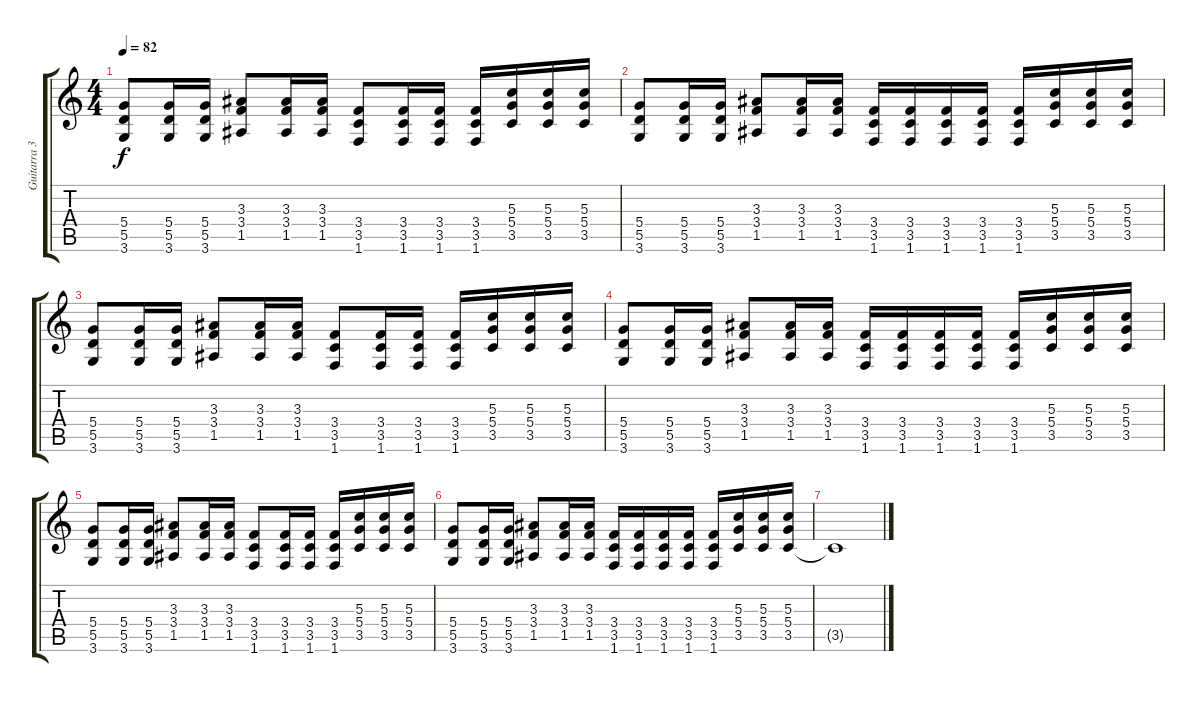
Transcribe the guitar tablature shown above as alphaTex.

\track ("Guitarra 3" "Guitarra 3") {instrument overdrivenguitar}
\staff {score tabs}
\tuning (E4 B3 G3 D3 A2 E2) {hide}
\ts (4 4)
\tempo 82
\clef g2
\ks c
(5.4 5.5 3.6).8{dy f} (5.4 5.5 3.6).16 (5.4 5.5 3.6).16 (3.3 3.4 1.5).8 (3.3 3.4 1.5).16 (3.3 3.4 1.5).16 (3.4 3.5 1.6).8 (3.4 3.5 1.6).16 (3.4 3.5 1.6).16 (3.4 3.5 1.6).16 (5.3 5.4 3.5).16 (5.3 5.4 3.5).16 (5.3 5.4 3.5).16 |
(5.4 5.5 3.6).8 (5.4 5.5 3.6).16 (5.4 5.5 3.6).16 (3.3 3.4 1.5).8 (3.3 3.4 1.5).16 (3.3 3.4 1.5).16 (3.4 3.5 1.6).16 (3.4 3.5 1.6).16 (3.4 3.5 1.6).16 (3.4 3.5 1.6).16 (3.4 3.5 1.6).16 (5.3 5.4 3.5).16 (5.3 5.4 3.5).16 (5.3 5.4 3.5).16 |
(5.4 5.5 3.6).8 (5.4 5.5 3.6).16 (5.4 5.5 3.6).16 (3.3 3.4 1.5).8 (3.3 3.4 1.5).16 (3.3 3.4 1.5).16 (3.4 3.5 1.6).8 (3.4 3.5 1.6).16 (3.4 3.5 1.6).16 (3.4 3.5 1.6).16 (5.3 5.4 3.5).16 (5.3 5.4 3.5).16 (5.3 5.4 3.5).16 |
(5.4 5.5 3.6).8 (5.4 5.5 3.6).16 (5.4 5.5 3.6).16 (3.3 3.4 1.5).8 (3.3 3.4 1.5).16 (3.3 3.4 1.5).16 (3.4 3.5 1.6).16 (3.4 3.5 1.6).16 (3.4 3.5 1.6).16 (3.4 3.5 1.6).16 (3.4 3.5 1.6).16 (5.3 5.4 3.5).16 (5.3 5.4 3.5).16 (5.3 5.4 3.5).16 |
(5.4 5.5 3.6).8 (5.4 5.5 3.6).16 (5.4 5.5 3.6).16 (3.3 3.4 1.5).8 (3.3 3.4 1.5).16 (3.3 3.4 1.5).16 (3.4 3.5 1.6).8 (3.4 3.5 1.6).16 (3.4 3.5 1.6).16 (3.4 3.5 1.6).16 (5.3 5.4 3.5).16 (5.3 5.4 3.5).16 (5.3 5.4 3.5).16 |
(5.4 5.5 3.6).8 (5.4 5.5 3.6).16 (5.4 5.5 3.6).16 (3.3 3.4 1.5).8 (3.3 3.4 1.5).16 (3.3 3.4 1.5).16 (3.4 3.5 1.6).16 (3.4 3.5 1.6).16 (3.4 3.5 1.6).16 (3.4 3.5 1.6).16 (3.4 3.5 1.6).16 (5.3 5.4 3.5).16 (5.3 5.4 3.5).16 (5.3 5.4 3.5).16 |
3.5{t}.1
